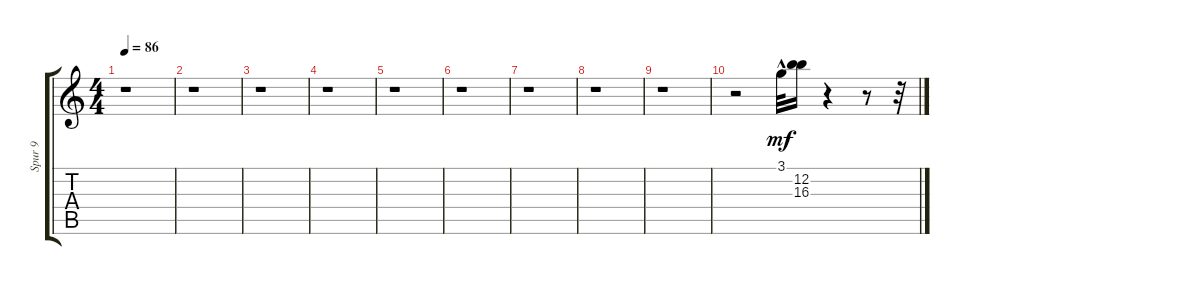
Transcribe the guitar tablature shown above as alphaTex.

\track ("Spur 9" "Spur 9") {instrument electricguitarjazz}
\staff {score tabs}
\tuning (E4 B3 G3 D3 A2 E2) {hide}
\ts (4 4)
\tempo 86
\clef g2
\ks c
r.1{dy f} |
r.1 |
r.1 |
r.1 |
r.1 |
r.1 |
r.1 |
r.1 |
r.1 |
r.2 3.1{hac}.32{dy mf instrument electricguitarjazz} (12.2 16.3).16 r.4 r.8 r.32
